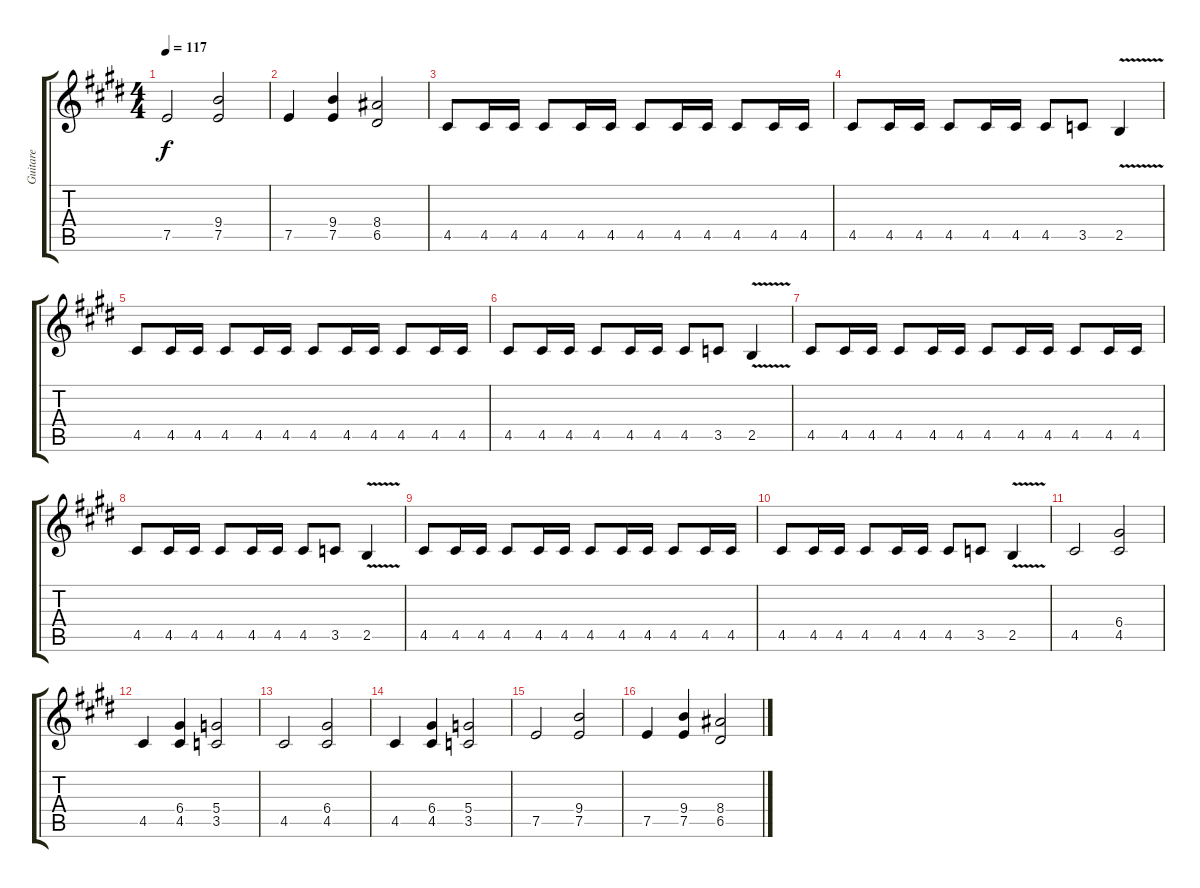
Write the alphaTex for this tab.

\track ("Guitare" "Guitare") {instrument distortionguitar}
\staff {score tabs}
\tuning (E4 B3 G3 D3 A2 E2) {hide}
\ts (4 4)
\tempo 117
\clef g2
\ks e
7.5.2{dy f} (9.4 7.5).2 |
7.5.4 (9.4 7.5).4 (8.4 6.5).2 |
4.5.8 4.5.16 4.5.16 4.5.8 4.5.16 4.5.16 4.5.8 4.5.16 4.5.16 4.5.8 4.5.16 4.5.16 |
4.5.8 4.5.16 4.5.16 4.5.8 4.5.16 4.5.16 4.5.8 3.5.8 2.5{v}.4 |
4.5.8 4.5.16 4.5.16 4.5.8 4.5.16 4.5.16 4.5.8 4.5.16 4.5.16 4.5.8 4.5.16 4.5.16 |
4.5.8 4.5.16 4.5.16 4.5.8 4.5.16 4.5.16 4.5.8 3.5.8 2.5{v}.4 |
4.5.8 4.5.16 4.5.16 4.5.8 4.5.16 4.5.16 4.5.8 4.5.16 4.5.16 4.5.8 4.5.16 4.5.16 |
4.5.8 4.5.16 4.5.16 4.5.8 4.5.16 4.5.16 4.5.8 3.5.8 2.5{v}.4 |
4.5.8 4.5.16 4.5.16 4.5.8 4.5.16 4.5.16 4.5.8 4.5.16 4.5.16 4.5.8 4.5.16 4.5.16 |
4.5.8 4.5.16 4.5.16 4.5.8 4.5.16 4.5.16 4.5.8 3.5.8 2.5{v}.4 |
4.5.2 (6.4 4.5).2 |
4.5.4 (6.4 4.5).4 (5.4 3.5).2 |
4.5.2 (6.4 4.5).2 |
4.5.4 (6.4 4.5).4 (5.4 3.5).2 |
7.5.2 (9.4 7.5).2 |
7.5.4 (9.4 7.5).4 (8.4 6.5).2
